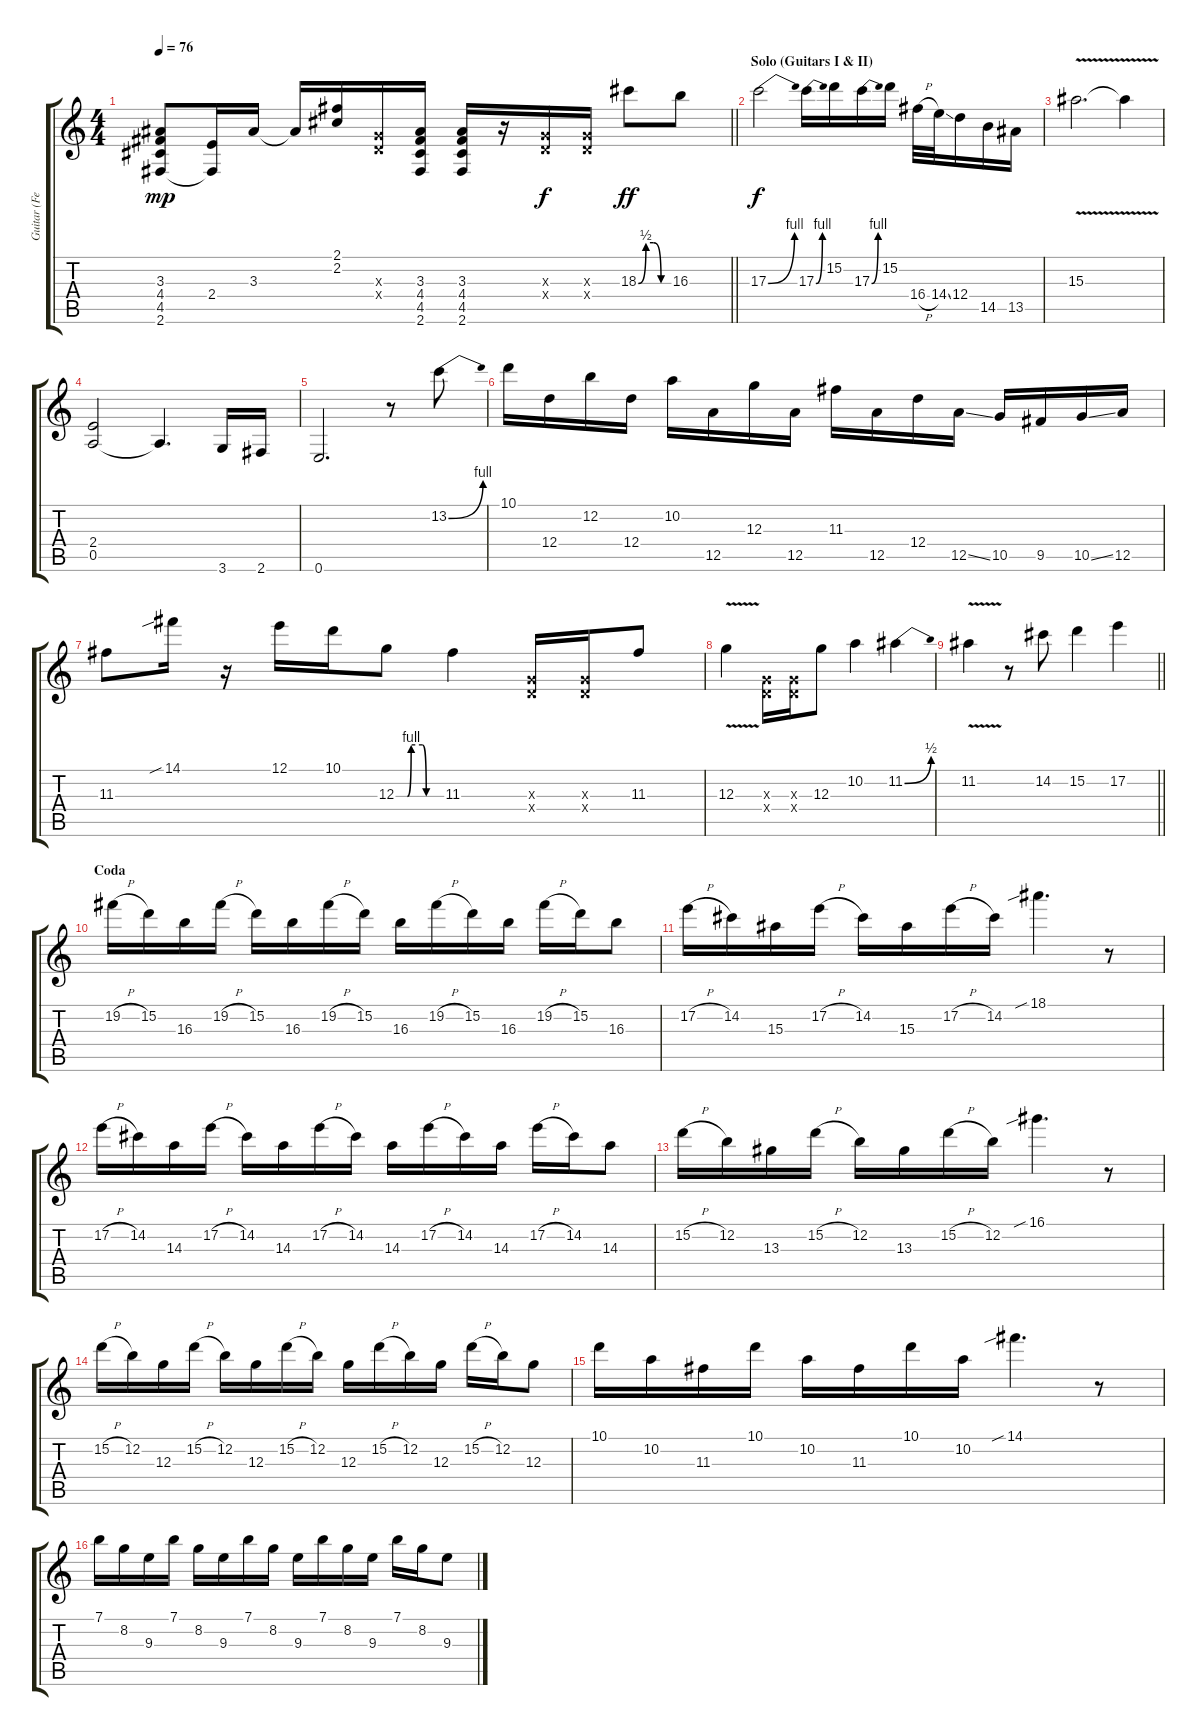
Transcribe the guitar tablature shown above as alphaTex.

\track ("Guitar (Felder) left ch" "Guitar (Fe") {instrument electricguitarclean}
\staff {score tabs}
\tuning (E4 B3 G3 D3 A2 E2) {hide}
\ts (4 4)
\tempo 76
\clef g2
\barLineRight lightlight
\ks c
(3.3 4.4 4.5 2.6).8{dy mp} (2.4 2.6{t}).16 3.3.16 3.3{t}.16 (2.1 2.2).16 (0.3{x} 0.4{x}).16 (3.3 4.4 4.5 2.6).16 (3.3 4.4 4.5 2.6).16 r.16 (0.3{x} 0.4{x}).16{dy f} (0.3{x} 0.4{x}).16 18.3{be (custom 0 0 15 2 30 2 45 0 60 0)}.8{dy ff} 16.3.8 |
\section ("" "Solo (Guitars I & II)")
17.3{be (bend 0 0 60 4)}.2{dy f} 17.3{be (bend 0 0 60 4)}.16 15.2.16 17.3{be (bend 0 0 60 4)}.16 15.2.16 16.4{h}.32 14.4{ss}.32 12.4.16 14.5.16 13.5.16 |
15.3{v}.2{d} 15.3{t}.4 |
(2.4 0.5).2 0.5{t}.4{d} 3.6.16 2.6.16 |
0.6.2{d} r.8 13.2{be (bend 0 0 60 4)}.8 |
10.1.16 12.4.16 12.2.16 12.4.16 10.2.16 12.5.16 12.3.16 12.5.16 11.3.16 12.5.16 12.4.16 12.5{ss}.16 10.5.16 9.5.16 10.5{ss}.16 12.5.16 |
11.3.8 14.1{sib}.16 r.16 12.1.16 10.1.16 12.3{be (custom 0 0 15 0 20 4 35 4 40 0 60 0)}.8 11.3.4 (0.3{x} 0.4{x}).16 (0.3{x} 0.4{x}).16 11.3.8 |
12.3{v}.4 (0.3{x} 0.4{x}).16 (0.3{x} 0.4{x}).16 12.3.8 10.2.4 11.2{be (bend 0 0 60 2)}.4 |
\barLineRight lightlight
11.2{v}.4 r.8 14.2.8 15.2.4 17.2.4 |
\section ("" "Coda")
19.2{h}.16 15.2.16 16.3.16 19.2{h}.16 15.2.16 16.3.16 19.2{h}.16 15.2.16 16.3.16 19.2{h}.16 15.2.16 16.3.16 19.2{h}.16 15.2.16 16.3.8 |
17.2{h}.16 14.2.16 15.3.16 17.2{h}.16 14.2.16 15.3.16 17.2{h}.16 14.2.16 18.1{sib}.4{d} r.8 |
17.2{h}.16 14.2.16 14.3.16 17.2{h}.16 14.2.16 14.3.16 17.2{h}.16 14.2.16 14.3.16 17.2{h}.16 14.2.16 14.3.16 17.2{h}.16 14.2.16 14.3.8 |
15.2{h}.16 12.2.16 13.3.16 15.2{h}.16 12.2.16 13.3.16 15.2{h}.16 12.2.16 16.1{sib}.4{d} r.8 |
15.2{h}.16 12.2.16 12.3.16 15.2{h}.16 12.2.16 12.3.16 15.2{h}.16 12.2.16 12.3.16 15.2{h}.16 12.2.16 12.3.16 15.2{h}.16 12.2.16 12.3.8 |
10.1.16 10.2.16 11.3.16 10.1.16 10.2.16 11.3.16 10.1.16 10.2.16 14.1{sib}.4{d} r.8 |
7.1.16 8.2.16 9.3.16 7.1.16 8.2.16 9.3.16 7.1.16 8.2.16 9.3.16 7.1.16 8.2.16 9.3.16 7.1.16 8.2.16 9.3.8
